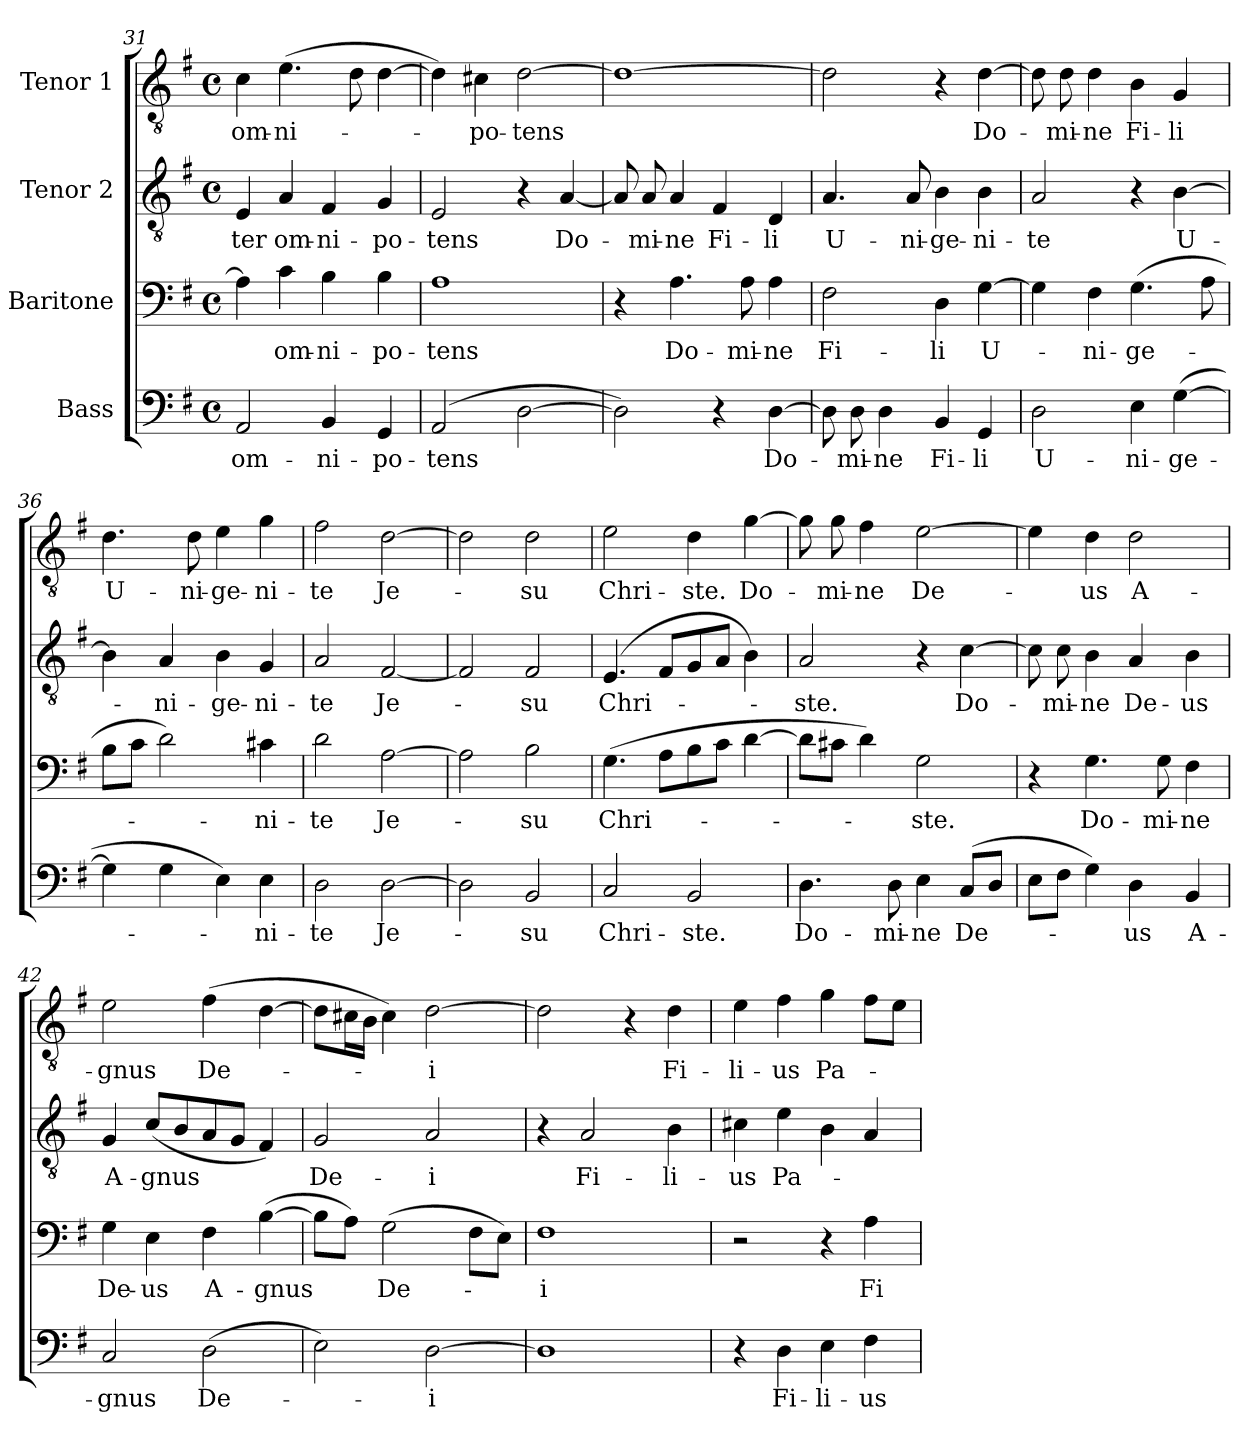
**kern	**text	**kern	**text	**kern	**text	**kern	**text
*part4	*part4	*part3	*part3	*part2	*part2	*part1	*part1
*staff4	*staff4	*staff3	*staff3	*staff2	*staff2	*staff1	*staff1
*I"Bass	*	*I"Baritone	*	*I"Tenor 2	*	*I"Tenor 1	*
!!LO:LB:g=z
*clefF4	*	*clefF4	*	*clefGv2	*	*clefGv2	*
*k[f#]	*	*k[f#]	*	*k[f#]	*	*k[f#]	*
*G:	*	*G:	*	*G:	*	*G:	*
*M4/4	*	*M4/4	*	*M4/4	*	*M4/4	*
*met(c)	*	*met(c)	*	*met(c)	*	*met(c)	*
=31	=31	=31	=31	=31	=31	=31	=31
2AA/	om-	4A\]	.	4E/	-ter	4c\	om-
.	.	4c\	om-	4A/	om-	(4.e\	-ni-
4BB/	-ni-	4B\	-ni-	4F#/	-ni-	.	.
.	.	.	.	.	.	8d\	.
4GG/	-po-	4B\	-po-	4G/	-po-	[4d\	.
=32	=32	=32	=32	=32	=32	=32	=32
(2AA/	-tens	1A	-tens	2E/	-tens	4d\])	.
.	.	.	.	.	.	4c#X\	-po-
[2D\	.	.	.	4r	.	[2d\	-tens
.	.	.	.	[4A/	Do-	.	.
=33	=33	=33	=33	=33	=33	=33	=33
2D\])	.	4r	.	8A/]	.	1d_	.
.	.	.	.	8A/	-mi-	.	.
.	.	4.A\	Do-	4A/	-ne	.	.
4r	.	.	.	4F#/	Fi-	.	.
.	.	8A\	-mi-	.	.	.	.
[4D\	Do-	4A\	-ne	4D/	-li	.	.
=34	=34	=34	=34	=34	=34	=34	=34
8D\]	.	2F#\	Fi-	4.A/	U-	2d\]	.
8D\	-mi-	.	.	.	.	.	.
4D\	-ne	.	.	.	.	.	.
.	.	.	.	8A/	-ni-	.	.
4BB/	Fi-	4D\	-li	4B\	-ge-	4r	.
4GG/	-li	[4G\	U-	4B\	-ni-	[4d\	Do-
=35	=35	=35	=35	=35	=35	=35	=35
2D\	U-	4G\]	.	2A/	-te	8d\]	.
.	.	.	.	.	.	8d\	-mi-
.	.	4F#\	-ni-	.	.	4d\	-ne
4E\	-ni-	(4.G\	-ge-	4r	.	4B\	Fi-
([4G\	-ge-	.	.	[4B\	U-	4G/	-li
.	.	8A\	.	.	.	.	.
!!LO:LB:g=z
=36	=36	=36	=36	=36	=36	=36	=36
4G\]	.	8B\L	.	4B\]	.	4.d\	U-
.	.	8c\J	.	.	.	.	.
4G\	.	2d\)	.	4A/	-ni-	.	.
.	.	.	.	.	.	8d\	-ni-
4E\)	.	.	.	4B\	-ge-	4e\	-ge-
4E\	-ni-	4c#X\	-ni-	4G/	-ni-	4g\	-ni-
=37	=37	=37	=37	=37	=37	=37	=37
2D\	-te	2d\	te	2A/	te	2f#\	te
[2D\	Je-	[2A\	Je-	[2F#/	Je-	[2d\	Je-
=38	=38	=38	=38	=38	=38	=38	=38
2D\]	.	2A\]	.	2F#/]	.	2d\]	.
2BB/	-su	2B\	-su	2F#/	-su	2d\	-su
=39	=39	=39	=39	=39	=39	=39	=39
2C/	Chri-	(4.G\	Chri-	(4.E/	Chri-	2e\	Chri-
.	.	8A\L	.	8F#/L	.	.	.
2BB/	-ste.	8B\	.	8G/	.	4d\	-ste.
.	.	8c\J	.	8A/J	.	.	.
.	.	[4d\	.	4B\)	.	[4g\	Do-
=40	=40	=40	=40	=40	=40	=40	=40
4.D\	Do-	8d\L]	.	2A/	-ste.	8g\]	.
.	.	8c#X\J	.	.	.	8g\	-mi-
.	.	4d\)	.	.	.	4f#\	-ne
8D\	-mi-	.	.	.	.	.	.
4E\	-ne	2G\	-ste.	4r	.	[2e\	De-
(8C/L	De-	.	.	[4c\	Do-	.	.
8D/J	.	.	.	.	.	.	.
!!LO:PB:g=z
=41	=41	=41	=41	=41	=41	=41	=41
8E\L	.	4r	.	8c\]	.	4e\]	.
8F#\J	.	.	.	8c\	-mi-	.	.
4G\)	.	4.G\	Do-	4B\	-ne	4d\	-us
4D\	-us	.	.	4A/	De-	2d\	A-
.	.	8G\	-mi-	.	.	.	.
4BB/	A-	4F#\	-ne	4B\	-us	.	.
=42	=42	=42	=42	=42	=42	=42	=42
2C/	-gnus	4G\	De-	4G/	A-	2e\	-gnus
.	.	4E\	-us	(8c/L	-gnus	.	.
.	.	.	.	8B/	.	.	.
(2D\	De-	4F#\	A-	8A/	.	(4f#\	De-
.	.	.	.	8G/J	.	.	.
.	.	([4B\	-gnus	4F#/)	.	[4d\	.
=43	=43	=43	=43	=43	=43	=43	=43
2E\)	.	8B\L]	.	2G/	De-	8d\L]	.
.	.	8A\J)	.	.	.	16c#X\L	.
.	.	.	.	.	.	16B\JJ	.
.	.	(2G\	De-	.	.	4c#\)	.
[2D\	-i	.	.	2A/	-i	[2d\	-i
.	.	8F#\L	.	.	.	.	.
.	.	8E\J)	.	.	.	.	.
=44	=44	=44	=44	=44	=44	=44	=44
1D]	.	1F#	-i	4r	.	2d\]	.
.	.	.	.	2A/	Fi-	.	.
.	.	.	.	.	.	4r	.
.	.	.	.	4B\	-li-	4d\	Fi-
=45	=45	=45	=45	=45	=45	=45	=45
4r	.	2r	.	4c#X\	-us	4e\	-li-
4D\	Fi-	.	.	4e\	Pa-	4f#\	-us
4E\	-li-	4r	.	4B\	.	4g\	Pa-
4F#\	-us	4A\	Fi-	4A/	.	8f#\L	.
.	.	.	.	.	.	8e\J	.
=	=	=	=	=	=	=	=
*-	*-	*-	*-	*-	*-	*-	*-
